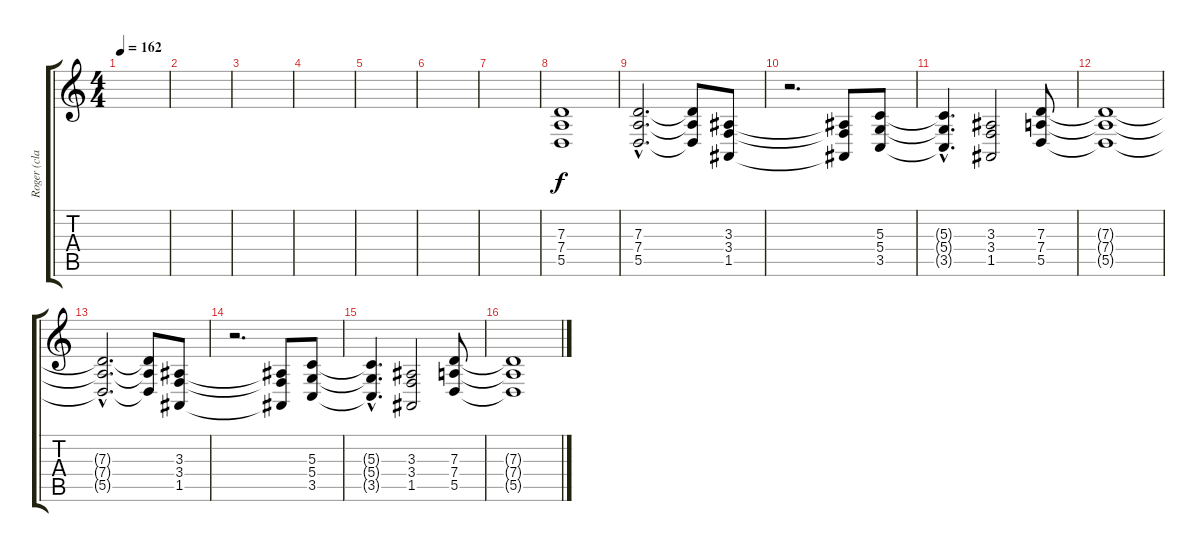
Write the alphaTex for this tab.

\track ("Roger (clavier)" "Roger (cla") {instrument stringensemble1}
\staff {score tabs}
\tuning (E4 B3 G3 D3 A2 E2) {hide}
\ts (4 4)
\tempo 162
\clef g2
\ks c
|
|
|
|
|
|
|
(7.3 7.4 5.5).1{volume 12} |
(7.3{hac} 7.4{hac} 5.5{hac}).2{d} (7.3{t} 7.4{t} 5.5{t}).8 (3.3 3.4 1.5).8 |
r.2{d} (3.3{t} 3.4{t} 1.5{t}).8 (5.3 5.4 3.5).8 |
(5.3{hac t} 5.4{hac t} 3.5{hac t}).4{d} (3.3 3.4 1.5).2 (7.3 7.4 5.5).8 |
(7.3{t} 7.4{t} 5.5{t}).1 |
(7.3{hac t} 7.4{hac t} 5.5{hac t}).2{d} (7.3{t} 7.4{t} 5.5{t}).8 (3.3 3.4 1.5).8 |
r.2{d} (3.3{t} 3.4{t} 1.5{t}).8 (5.3 5.4 3.5).8 |
(5.3{hac t} 5.4{hac t} 3.5{hac t}).4{d} (3.3 3.4 1.5).2 (7.3 7.4 5.5).8 |
(7.3{t} 7.4{t} 5.5{t}).1
